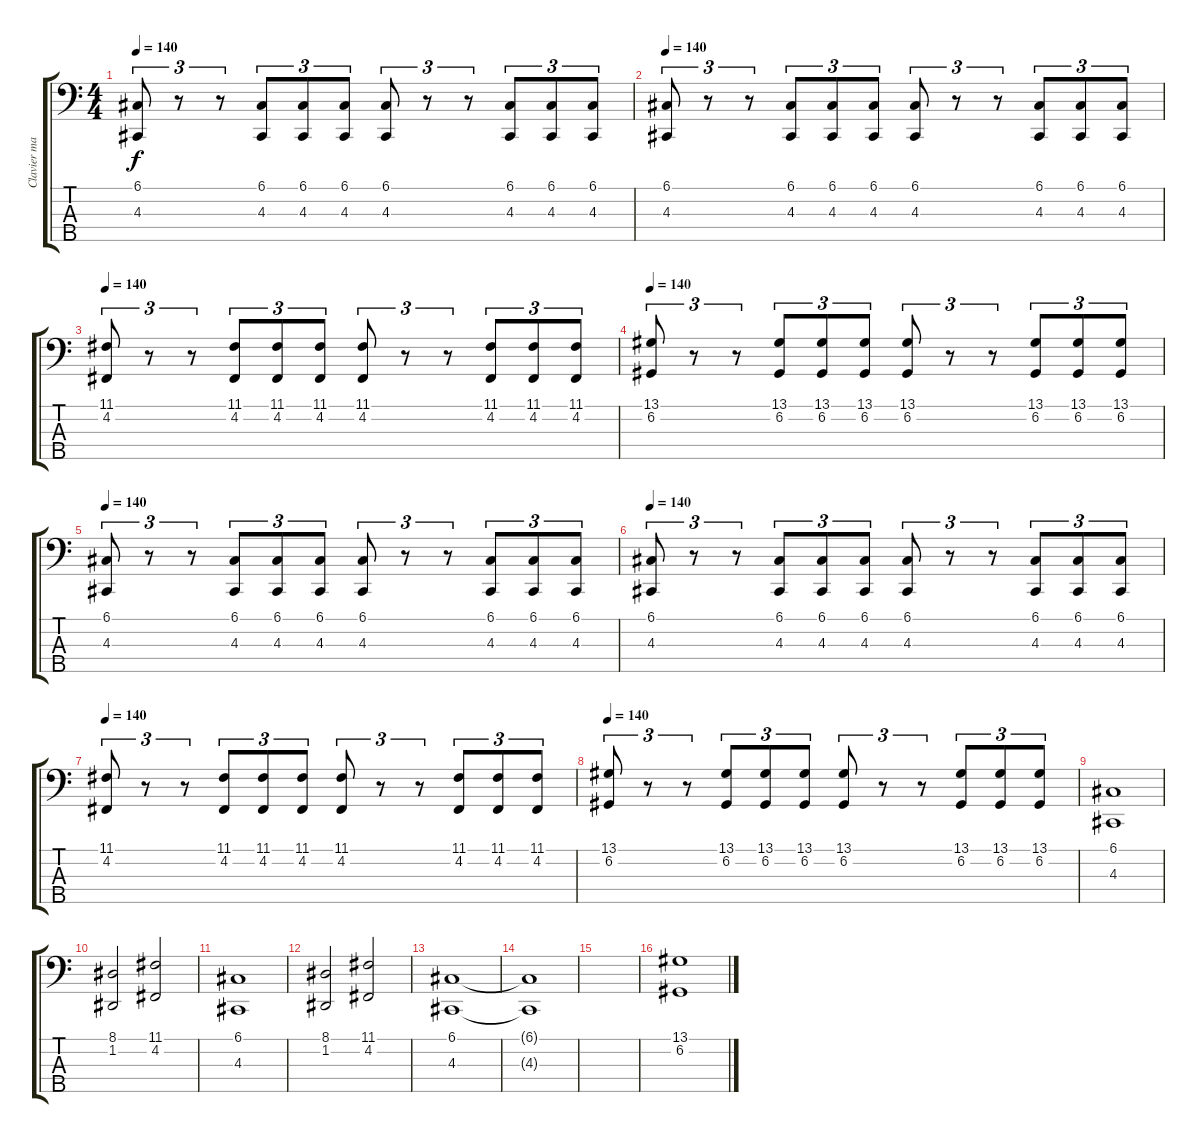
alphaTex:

\track ("Clavier main gauche 1" "Clavier ma") {instrument stringensemble2}
\staff {score tabs}
\tuning (G2 D2 A1 E1 B0) {hide}
\ts (4 4)
\tempo 140
\clef f4
\ks c
(6.1 4.3).8{tu (3 2) dy f instrument stringensemble1} r.8{tu (3 2)} r.8{tu (3 2)} (6.1 4.3).8{tu (3 2)} (6.1 4.3).8{tu (3 2)} (6.1 4.3).8{tu (3 2)} (6.1 4.3).8{tu (3 2)} r.8{tu (3 2)} r.8{tu (3 2)} (6.1 4.3).8{tu (3 2)} (6.1 4.3).8{tu (3 2)} (6.1 4.3).8{tu (3 2)} |
\tempo 140
(6.1 4.3).8{tu (3 2)} r.8{tu (3 2)} r.8{tu (3 2)} (6.1 4.3).8{tu (3 2)} (6.1 4.3).8{tu (3 2)} (6.1 4.3).8{tu (3 2)} (6.1 4.3).8{tu (3 2)} r.8{tu (3 2)} r.8{tu (3 2)} (6.1 4.3).8{tu (3 2)} (6.1 4.3).8{tu (3 2)} (6.1 4.3).8{tu (3 2)} |
\tempo 140
(11.1 4.2).8{tu (3 2)} r.8{tu (3 2)} r.8{tu (3 2)} (11.1 4.2).8{tu (3 2)} (11.1 4.2).8{tu (3 2)} (11.1 4.2).8{tu (3 2)} (11.1 4.2).8{tu (3 2)} r.8{tu (3 2)} r.8{tu (3 2)} (11.1 4.2).8{tu (3 2)} (11.1 4.2).8{tu (3 2)} (11.1 4.2).8{tu (3 2)} |
\tempo 140
(13.1 6.2).8{tu (3 2)} r.8{tu (3 2)} r.8{tu (3 2)} (13.1 6.2).8{tu (3 2)} (13.1 6.2).8{tu (3 2)} (13.1 6.2).8{tu (3 2)} (13.1 6.2).8{tu (3 2)} r.8{tu (3 2)} r.8{tu (3 2)} (13.1 6.2).8{tu (3 2)} (13.1 6.2).8{tu (3 2)} (13.1 6.2).8{tu (3 2)} |
\tempo 140
(6.1 4.3).8{tu (3 2) instrument stringensemble1} r.8{tu (3 2)} r.8{tu (3 2)} (6.1 4.3).8{tu (3 2)} (6.1 4.3).8{tu (3 2)} (6.1 4.3).8{tu (3 2)} (6.1 4.3).8{tu (3 2)} r.8{tu (3 2)} r.8{tu (3 2)} (6.1 4.3).8{tu (3 2)} (6.1 4.3).8{tu (3 2)} (6.1 4.3).8{tu (3 2)} |
\tempo 140
(6.1 4.3).8{tu (3 2)} r.8{tu (3 2)} r.8{tu (3 2)} (6.1 4.3).8{tu (3 2)} (6.1 4.3).8{tu (3 2)} (6.1 4.3).8{tu (3 2)} (6.1 4.3).8{tu (3 2)} r.8{tu (3 2)} r.8{tu (3 2)} (6.1 4.3).8{tu (3 2)} (6.1 4.3).8{tu (3 2)} (6.1 4.3).8{tu (3 2)} |
\tempo 140
(11.1 4.2).8{tu (3 2)} r.8{tu (3 2)} r.8{tu (3 2)} (11.1 4.2).8{tu (3 2)} (11.1 4.2).8{tu (3 2)} (11.1 4.2).8{tu (3 2)} (11.1 4.2).8{tu (3 2)} r.8{tu (3 2)} r.8{tu (3 2)} (11.1 4.2).8{tu (3 2)} (11.1 4.2).8{tu (3 2)} (11.1 4.2).8{tu (3 2)} |
\tempo 140
(13.1 6.2).8{tu (3 2)} r.8{tu (3 2)} r.8{tu (3 2)} (13.1 6.2).8{tu (3 2)} (13.1 6.2).8{tu (3 2)} (13.1 6.2).8{tu (3 2)} (13.1 6.2).8{tu (3 2)} r.8{tu (3 2)} r.8{tu (3 2)} (13.1 6.2).8{tu (3 2)} (13.1 6.2).8{tu (3 2)} (13.1 6.2).8{tu (3 2)} |
(6.1 4.3).1 |
(8.1 1.2).2 (11.1 4.2).2 |
(6.1 4.3).1 |
(8.1 1.2).2 (11.1 4.2).2 |
(6.1 4.3).1 |
(6.1{t} 4.3{t}).1{volume 0} |
|
(13.1 6.2).1{volume 13}
